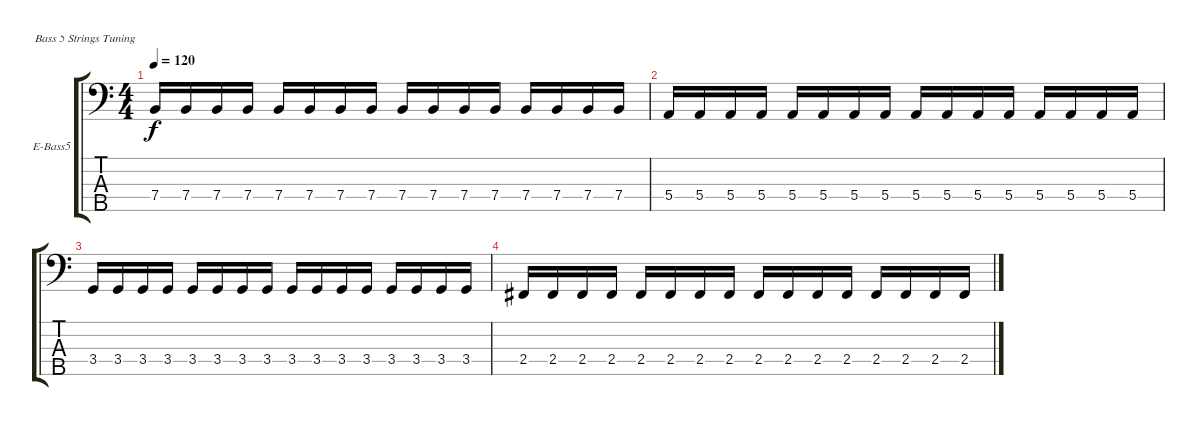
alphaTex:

\bracketExtendMode groupsimilarinstruments
\firstSystemTrackNameOrientation horizontal
\otherSystemsTrackNameOrientation horizontal
\track ("Bass" "E-Bass5") {instrument electricbasspick}
\staff {score tabs}
\tuning (G2 D2 A1 E1 B0)
\ts (4 4)
\tempo 120
\clef f4
\ks c
7.4.16{dy f} 7.4.16 7.4.16 7.4.16 7.4.16 7.4.16 7.4.16 7.4.16 7.4.16 7.4.16 7.4.16 7.4.16 7.4.16 7.4.16 7.4.16 7.4.16 |
5.4.16 5.4.16 5.4.16 5.4.16 5.4.16 5.4.16 5.4.16 5.4.16 5.4.16 5.4.16 5.4.16 5.4.16 5.4.16 5.4.16 5.4.16 5.4.16 |
3.4.16 3.4.16 3.4.16 3.4.16 3.4.16 3.4.16 3.4.16 3.4.16 3.4.16 3.4.16 3.4.16 3.4.16 3.4.16 3.4.16 3.4.16 3.4.16 |
2.4.16 2.4.16 2.4.16 2.4.16 2.4.16 2.4.16 2.4.16 2.4.16 2.4.16 2.4.16 2.4.16 2.4.16 2.4.16 2.4.16 2.4.16 2.4.16
